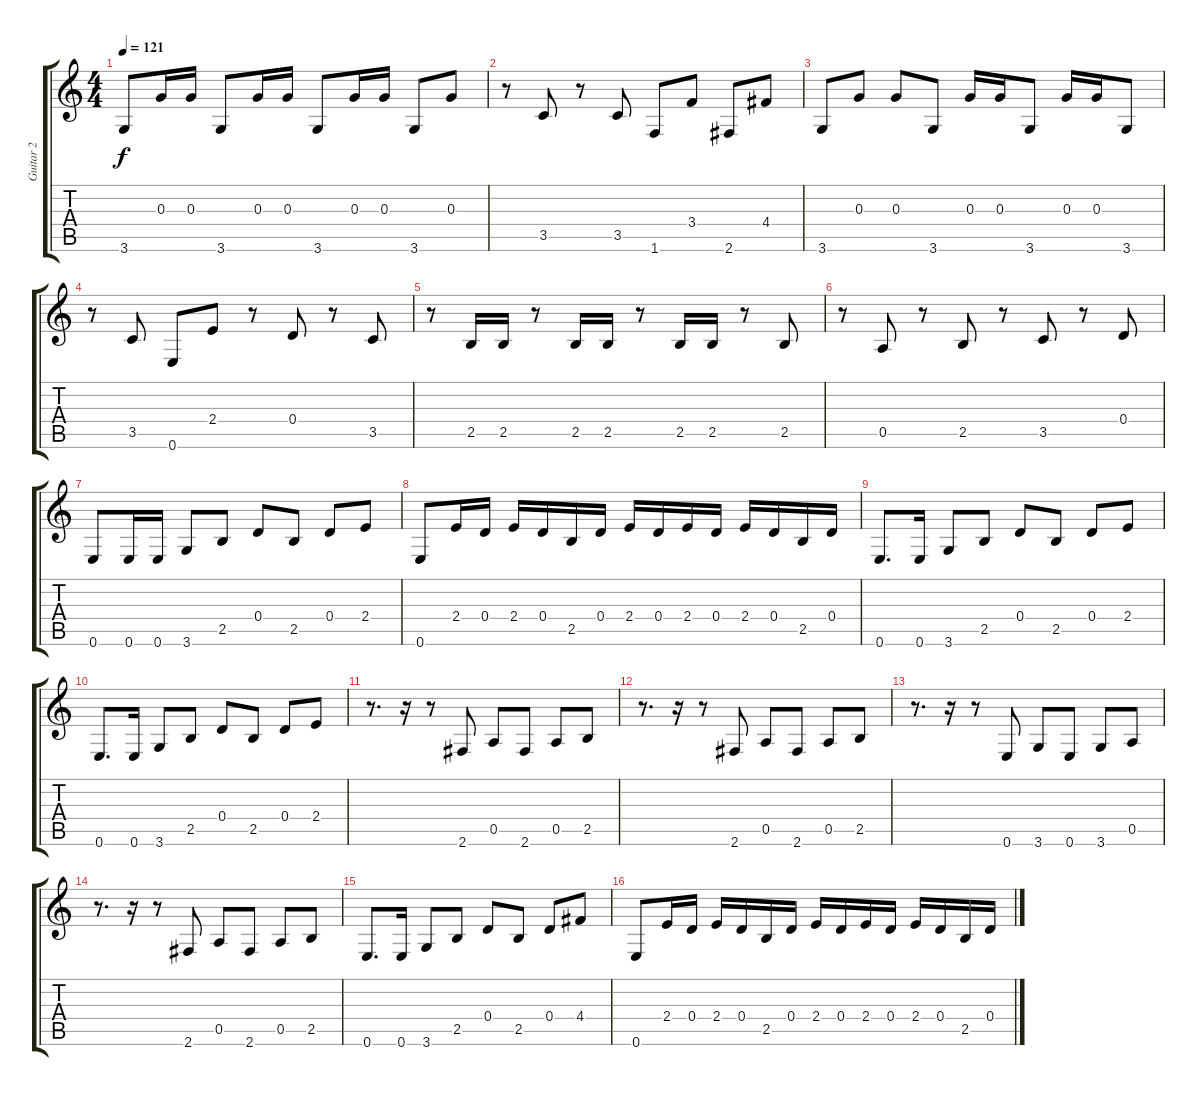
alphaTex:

\track ("Guitar 2" "Guitar 2") {instrument electricguitarclean}
\staff {score tabs}
\tuning (E4 B3 G3 D3 A2 E2) {hide}
\ts (4 4)
\tempo 121
\clef g2
\ks c
3.6.8{dy f} 0.3.16 0.3.16 3.6.8 0.3.16 0.3.16 3.6.8 0.3.16 0.3.16 3.6.8 0.3.8 |
r.8 3.5.8 r.8 3.5.8 1.6.8 3.4.8 2.6.8 4.4.8 |
3.6.8 0.3.8 0.3.8 3.6.8 0.3.16 0.3.16 3.6.8 0.3.16 0.3.16 3.6.8 |
r.8 3.5.8 0.6.8 2.4.8 r.8 0.4.8 r.8 3.5.8 |
r.8 2.5.16 2.5.16 r.8 2.5.16 2.5.16 r.8 2.5.16 2.5.16 r.8 2.5.8 |
r.8 0.5.8 r.8 2.5.8 r.8 3.5.8 r.8 0.4.8 |
0.6.8 0.6.16 0.6.16 3.6.8 2.5.8 0.4.8 2.5.8 0.4.8 2.4.8 |
0.6.8 2.4.16 0.4.16 2.4.16 0.4.16 2.5.16 0.4.16 2.4.16 0.4.16 2.4.16 0.4.16 2.4.16 0.4.16 2.5.16 0.4.16 |
0.6.8{d} 0.6.16 3.6.8 2.5.8 0.4.8 2.5.8 0.4.8 2.4.8 |
0.6.8{d} 0.6.16 3.6.8 2.5.8 0.4.8 2.5.8 0.4.8 2.4.8 |
r.8{d} r.16 r.8 2.6.8 0.5.8 2.6.8 0.5.8 2.5.8 |
r.8{d} r.16 r.8 2.6.8 0.5.8 2.6.8 0.5.8 2.5.8 |
r.8{d} r.16 r.8 0.6.8 3.6.8 0.6.8 3.6.8 0.5.8 |
r.8{d} r.16 r.8 2.6.8 0.5.8 2.6.8 0.5.8 2.5.8 |
0.6.8{d} 0.6.16 3.6.8 2.5.8 0.4.8 2.5.8 0.4.8 4.4.8 |
0.6.8 2.4.16 0.4.16 2.4.16 0.4.16 2.5.16 0.4.16 2.4.16 0.4.16 2.4.16 0.4.16 2.4.16 0.4.16 2.5.16 0.4.16
